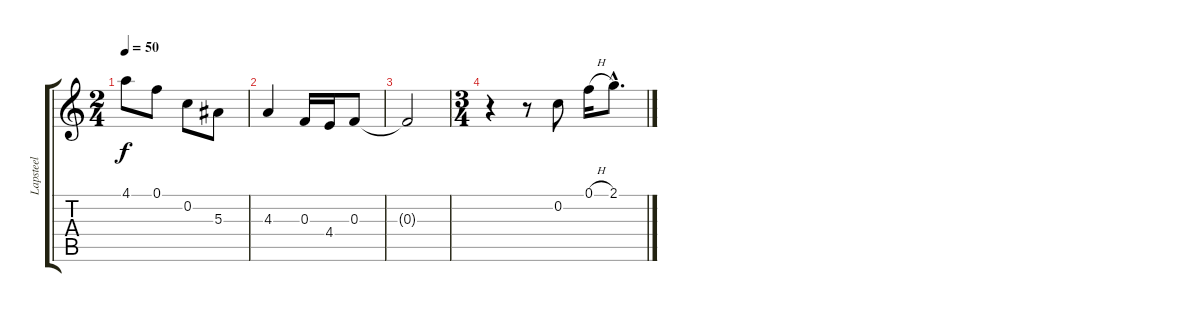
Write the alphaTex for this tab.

\track ("Lapsteel" "Lapsteel") {instrument electricguitarjazz}
\staff {score tabs}
\tuning (F4 C4 F3 C3 F2 C2) {hide}
\ts (2 4)
\tempo 50
\clef g2
\ks c
4.1.8{dy f} 0.1.8 0.2.8 5.3.8 |
4.3.4 0.3.16 4.4.16 0.3.8 |
0.3{t}.2 |
\ts (3 4)
r.4 r.8 0.2.8 0.1{h}.16 2.1{hac}.8{d}
